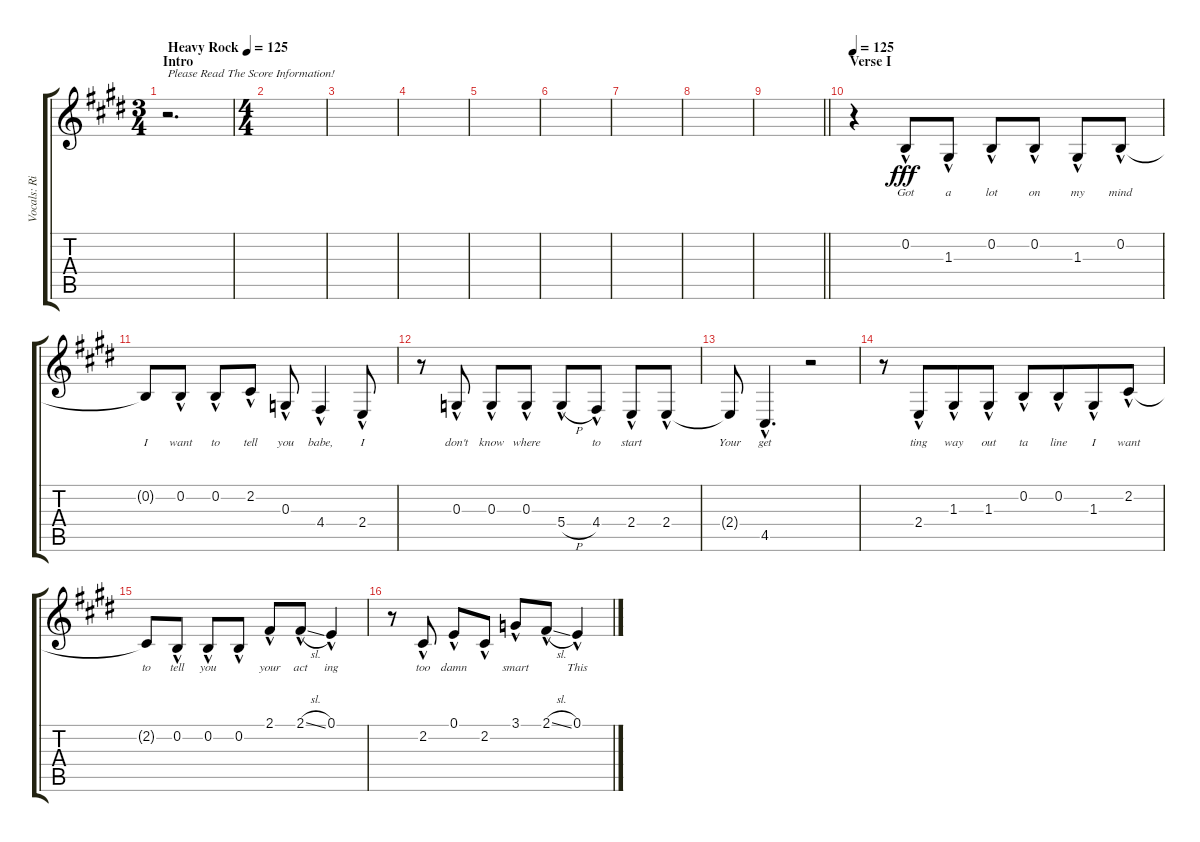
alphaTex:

\track ("Vocals: Rik" "Vocals: Ri") {instrument lead2sawtooth}
\staff {score tabs}
\tuning (E4 B3 G3 D3 A2 E2) {hide}
\ts (3 4)
\section ("" "Intro")
\tempo (125 "Heavy Rock")
\tempo 128
\tempo (125 "Heavy Rock")
\clef g2
\ks e
r.2{d txt "Please Read The Score Information!" dy fff instrument lead2sawtooth} |
\ts (4 4)
|
|
|
|
|
|
|
\barLineRight lightlight
|
\section ("" "Verse I")
\tempo 125
r.4 0.2{hac}.8{lyrics (0 "Got") lyrics (1 "") lyrics (2 "") lyrics (3 "") lyrics (4 "")} 1.3{hac}.8{lyrics (0 "a") lyrics (1 "") lyrics (2 "") lyrics (3 "") lyrics (4 "")} 0.2{hac}.8{lyrics (0 "lot") lyrics (1 "") lyrics (2 "") lyrics (3 "") lyrics (4 "")} 0.2{hac}.8{lyrics (0 "on") lyrics (1 "") lyrics (2 "") lyrics (3 "") lyrics (4 "")} 1.3{hac}.8{lyrics (0 "my") lyrics (1 "") lyrics (2 "") lyrics (3 "") lyrics (4 "")} 0.2{hac}.8{lyrics (0 "mind") lyrics (1 "") lyrics (2 "") lyrics (3 "") lyrics (4 "")} |
0.2{t}.8{lyrics (0 "I") lyrics (1 "") lyrics (2 "") lyrics (3 "") lyrics (4 "")} 0.2{hac}.8{lyrics (0 "want") lyrics (1 "") lyrics (2 "") lyrics (3 "") lyrics (4 "")} 0.2{hac}.8{lyrics (0 "to") lyrics (1 "") lyrics (2 "") lyrics (3 "") lyrics (4 "")} 2.2{hac}.8{lyrics (0 "tell") lyrics (1 "") lyrics (2 "") lyrics (3 "") lyrics (4 "")} 0.3{hac}.8{lyrics (0 "you") lyrics (1 "") lyrics (2 "") lyrics (3 "") lyrics (4 "")} 4.4{hac}.4{lyrics (0 "babe,") lyrics (1 "") lyrics (2 "") lyrics (3 "") lyrics (4 "")} 2.4{hac}.8{lyrics (0 "I") lyrics (1 "") lyrics (2 "") lyrics (3 "") lyrics (4 "")} |
r.8 0.3{hac}.8{lyrics (0 "don't") lyrics (1 "") lyrics (2 "") lyrics (3 "") lyrics (4 "")} 0.3{hac}.8{lyrics (0 "know") lyrics (1 "") lyrics (2 "") lyrics (3 "") lyrics (4 "")} 0.3{hac}.8{lyrics (0 "where") lyrics (1 "") lyrics (2 "") lyrics (3 "") lyrics (4 "")} 5.4{h hac}.8{lyrics (0 "") lyrics (1 "") lyrics (2 "") lyrics (3 "") lyrics (4 "")} 4.4{hac}.8{lyrics (0 "to") lyrics (1 "") lyrics (2 "") lyrics (3 "") lyrics (4 "")} 2.4{hac}.8{lyrics (0 "start") lyrics (1 "") lyrics (2 "") lyrics (3 "") lyrics (4 "")} 2.4{hac}.8{lyrics (0 "") lyrics (1 "") lyrics (2 "") lyrics (3 "") lyrics (4 "")} |
2.4{t}.8{lyrics (0 "Your") lyrics (1 "") lyrics (2 "") lyrics (3 "") lyrics (4 "")} 4.5{hac}.4{d lyrics (0 "get") lyrics (1 "") lyrics (2 "") lyrics (3 "") lyrics (4 "")} r.2 |
r.8 2.4{hac}.8{lyrics (0 "ting") lyrics (1 "") lyrics (2 "") lyrics (3 "") lyrics (4 "") beam merge} 1.3{hac}.8{lyrics (0 "way") lyrics (1 "") lyrics (2 "") lyrics (3 "") lyrics (4 "")} 1.3{hac}.8{lyrics (0 "out") lyrics (1 "") lyrics (2 "") lyrics (3 "") lyrics (4 "")} 0.2{hac}.8{lyrics (0 "ta") lyrics (1 "") lyrics (2 "") lyrics (3 "") lyrics (4 "") beam Up} 0.2{hac}.8{lyrics (0 "line") lyrics (1 "") lyrics (2 "") lyrics (3 "") lyrics (4 "") beam Up beam merge} 1.3{hac}.8{lyrics (0 "I") lyrics (1 "") lyrics (2 "") lyrics (3 "") lyrics (4 "") beam Up} 2.2{hac}.8{lyrics (0 "want") lyrics (1 "") lyrics (2 "") lyrics (3 "") lyrics (4 "") beam Up} |
2.2{t}.8{lyrics (0 "to") lyrics (1 "") lyrics (2 "") lyrics (3 "") lyrics (4 "")} 0.2{hac}.8{lyrics (0 "tell") lyrics (1 "") lyrics (2 "") lyrics (3 "") lyrics (4 "")} 0.2{hac}.8{lyrics (0 "you") lyrics (1 "") lyrics (2 "") lyrics (3 "") lyrics (4 "")} 0.2{hac}.8{lyrics (0 "") lyrics (1 "") lyrics (2 "") lyrics (3 "") lyrics (4 "")} 2.1{hac}.8{lyrics (0 "your") lyrics (1 "") lyrics (2 "") lyrics (3 "") lyrics (4 "")} 2.1{sl hac}.8{lyrics (0 "act") lyrics (1 "") lyrics (2 "") lyrics (3 "") lyrics (4 "")} 0.1{hac}.4{lyrics (0 "ing") lyrics (1 "") lyrics (2 "") lyrics (3 "") lyrics (4 "")} |
r.8 2.2{hac}.8{lyrics (0 "too") lyrics (1 "") lyrics (2 "") lyrics (3 "") lyrics (4 "")} 0.1{hac}.8{lyrics (0 "damn") lyrics (1 "") lyrics (2 "") lyrics (3 "") lyrics (4 "")} 2.2{hac}.8{lyrics (0 "") lyrics (1 "") lyrics (2 "") lyrics (3 "") lyrics (4 "")} 3.1{hac}.8{lyrics (0 "smart") lyrics (1 "") lyrics (2 "") lyrics (3 "") lyrics (4 "")} 2.1{sl hac}.8{lyrics (0 "") lyrics (1 "") lyrics (2 "") lyrics (3 "") lyrics (4 "")} 0.1{hac}.4{lyrics (0 "This") lyrics (1 "") lyrics (2 "") lyrics (3 "") lyrics (4 "")}
